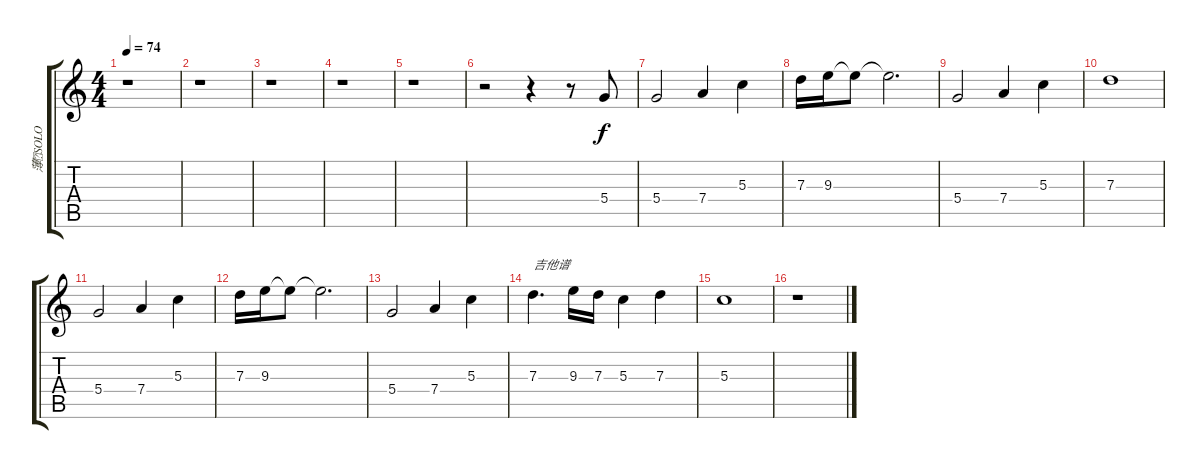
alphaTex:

\track ("薄SOLO" "薄SOLO") {instrument electricguitarjazz}
\staff {score tabs}
\tuning (E4 B3 G3 D3 A2 E2) {hide}
\ts (4 4)
\tempo 74
\clef g2
\ks c
r.1{dy f} |
r.1 |
r.1 |
r.1 |
r.1 |
r.2 r.4 r.8 5.4.8 |
5.4.2 7.4.4 5.3.4 |
7.3.16 9.3.16 9.3{t}.8 9.3{t}.2{d} |
5.4.2 7.4.4 5.3.4 |
7.3.1 |
5.4.2 7.4.4 5.3.4 |
7.3.16 9.3.16 9.3{t}.8 9.3{t}.2{d} |
5.4.2 7.4.4 5.3.4 |
7.3.4{d txt "吉他谱"} 9.3.16 7.3.16 5.3.4 7.3.4 |
5.3.1 |
r.1
